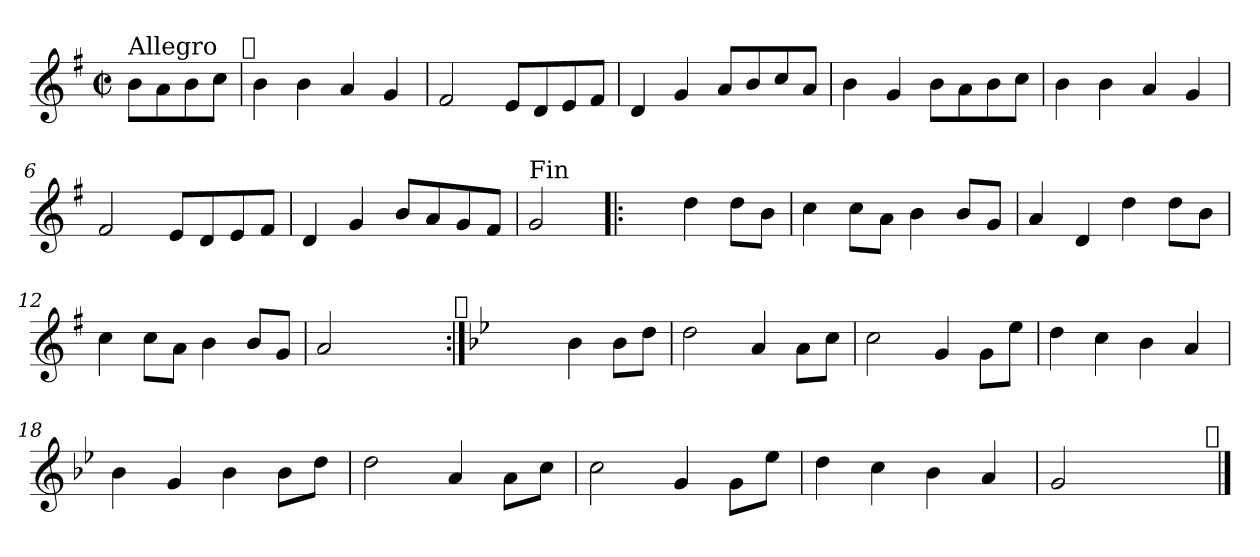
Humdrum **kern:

**kern
*part1
*staff1
*clefG2
*k[f#]
*G:
*M2/2
*met(c|)
=
!LO:TX:a:t=Allegro
8b\L
8a\
8b\
8cc\J
!LO:TX:a:t=𝄋
=1
4b\
4b\
4a/
4g/
=2
2f#/
8e/L
8d/
8e/
8f#/J
=3
4d/
4g/
8a/L
8b/
8cc/
8a/J
=4
4b\
4g/
8b\L
8a\
8b\
8cc\J
!!LO:LB:g=z
=5
4b\
4b\
4a/
4g/
=6
2f#/
8e/L
8d/
8e/
8f#/J
=7
4d/
4g/
8b/L
8a/
8g/
8f#/J
=8
!LO:TX:a:t=Fin
2g/
=9!|:
2ryy
4dd\
8dd\L
8b\J
!!LO:LB:g=z
=10
4cc\
8cc\L
8a\J
4b\
8b/L
8g/J
=11
4a/
4d/
4dd\
8dd\L
8b\J
=12
4cc\
8cc\L
8a\J
4b\
8b/L
8g/J
=13
2a/
2ryy
!LO:TX:a:t=𝄋
=14:|!
*k[b-e-]
2ryy
4b-\
8b-\L
8dd\J
!!LO:LB:g=z
=15
2dd\
4a/
8a\L
8cc\J
=16
2cc\
4g/
8g\L
8ee-\J
=17
4dd\
4cc\
4b-\
4a/
=18
4b-\
4g/
4b-\
8b-\L
8dd\J
=19
2dd\
4a/
8a\L
8cc\J
=20
2cc\
4g/
8g\L
8ee-\J
!!LO:LB:g=z
=21
4dd\
4cc\
4b-\
4a/
=22
2g/
2ryy
!LO:TX:a:t=𝄋
==
*-
